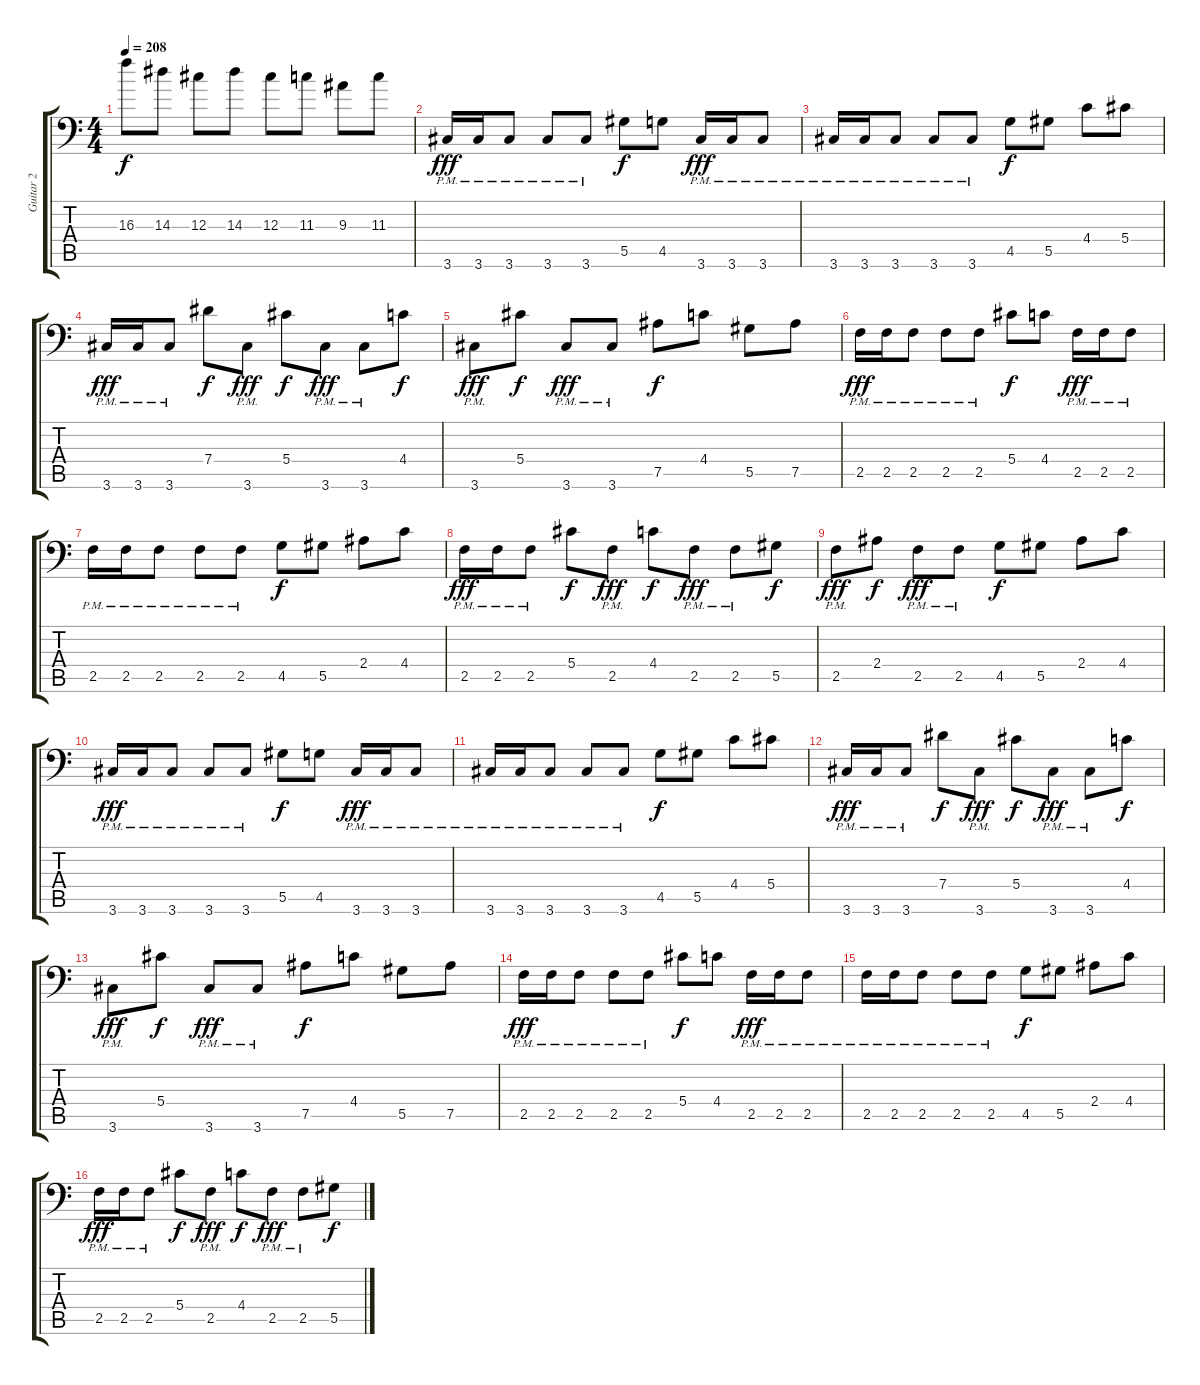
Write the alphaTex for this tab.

\track ("Guitar 2" "Guitar 2") {instrument distortionguitar}
\staff {score tabs}
\tuning (Bb3 F3 Db3 Ab2 Eb2 Bb1) {hide}
\ts (4 4)
\tempo 208
\clef f4
\ks c
16.3.8{dy f} 14.3.8 12.3.8 14.3.8 12.3.8 11.3.8 9.3.8 11.3.8 |
3.6{pm}.16{dy fff} 3.6{pm}.16 3.6{pm}.8 3.6{pm}.8 3.6{pm}.8 5.5.8{dy f} 4.5.8 3.6{pm}.16{dy fff} 3.6{pm}.16 3.6{pm}.8 |
3.6{pm}.16 3.6{pm}.16 3.6{pm}.8 3.6{pm}.8 3.6{pm}.8 4.5.8{dy f} 5.5.8 4.4.8 5.4.8 |
3.6{pm}.16{dy fff} 3.6{pm}.16 3.6{pm}.8 7.4.8{dy f} 3.6{pm}.8{dy fff} 5.4.8{dy f} 3.6{pm}.8{dy fff} 3.6{pm}.8 4.4.8{dy f} |
3.6{pm}.8{dy fff} 5.4.8{dy f} 3.6{pm}.8{dy fff} 3.6{pm}.8 7.5.8{dy f} 4.4.8 5.5.8 7.5.8 |
2.5{pm}.16{dy fff} 2.5{pm}.16 2.5{pm}.8 2.5{pm}.8 2.5{pm}.8 5.4.8{dy f} 4.4.8 2.5{pm}.16{dy fff} 2.5{pm}.16 2.5{pm}.8 |
2.5{pm}.16 2.5{pm}.16 2.5{pm}.8 2.5{pm}.8 2.5{pm}.8 4.5.8{dy f} 5.5.8 2.4.8 4.4.8 |
2.5{pm}.16{dy fff} 2.5{pm}.16 2.5{pm}.8 5.4.8{dy f} 2.5{pm}.8{dy fff} 4.4.8{dy f} 2.5{pm}.8{dy fff} 2.5{pm}.8 5.5.8{dy f} |
2.5{pm}.8{dy fff} 2.4.8{dy f} 2.5{pm}.8{dy fff} 2.5{pm}.8 4.5.8{dy f} 5.5.8 2.4.8 4.4.8 |
3.6{pm}.16{dy fff} 3.6{pm}.16 3.6{pm}.8 3.6{pm}.8 3.6{pm}.8 5.5.8{dy f} 4.5.8 3.6{pm}.16{dy fff} 3.6{pm}.16 3.6{pm}.8 |
3.6{pm}.16 3.6{pm}.16 3.6{pm}.8 3.6{pm}.8 3.6{pm}.8 4.5.8{dy f} 5.5.8 4.4.8 5.4.8 |
3.6{pm}.16{dy fff} 3.6{pm}.16 3.6{pm}.8 7.4.8{dy f} 3.6{pm}.8{dy fff} 5.4.8{dy f} 3.6{pm}.8{dy fff} 3.6{pm}.8 4.4.8{dy f} |
3.6{pm}.8{dy fff} 5.4.8{dy f} 3.6{pm}.8{dy fff} 3.6{pm}.8 7.5.8{dy f} 4.4.8 5.5.8 7.5.8 |
2.5{pm}.16{dy fff} 2.5{pm}.16 2.5{pm}.8 2.5{pm}.8 2.5{pm}.8 5.4.8{dy f} 4.4.8 2.5{pm}.16{dy fff} 2.5{pm}.16 2.5{pm}.8 |
2.5{pm}.16 2.5{pm}.16 2.5{pm}.8 2.5{pm}.8 2.5{pm}.8 4.5.8{dy f} 5.5.8 2.4.8 4.4.8 |
2.5{pm}.16{dy fff} 2.5{pm}.16 2.5{pm}.8 5.4.8{dy f} 2.5{pm}.8{dy fff} 4.4.8{dy f} 2.5{pm}.8{dy fff} 2.5{pm}.8 5.5.8{dy f}
